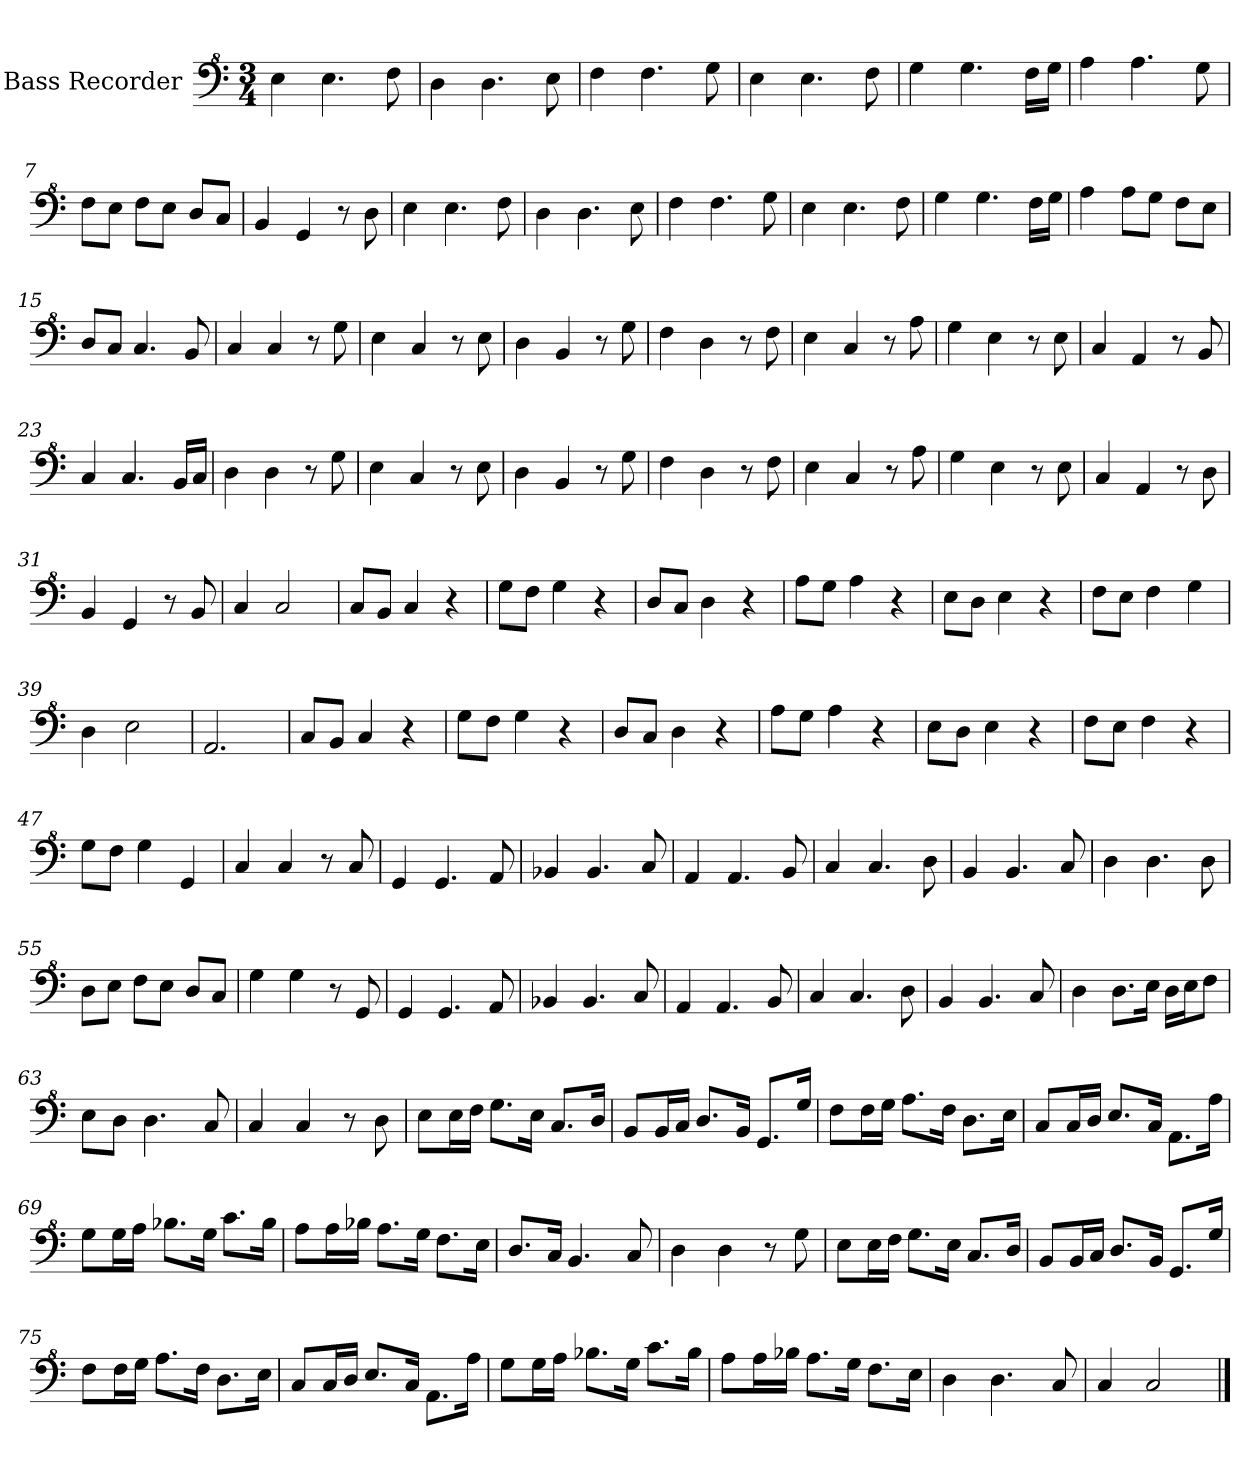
**kern
*part1
*staff1
*I"Bass Recorder
*I'B. Rec.
*clefF^4
*k[]
*M3/4
=1
4e\
4.e\
8f\
=2
4d\
4.d\
8e\
=3
4f\
4.f\
8g\
=4
4e\
4.e\
8f\
=5
4g\
4.g\
16f\LL
16g\JJ
!!LO:LB:g=z
=6
4a\
4.a\
8g\
=7
8f\L
8e\J
8f\L
8e\J
8d/L
8c/J
=8
4B/
4G/
8r
8d\
=9
4e\
4.e\
8f\
=10
4d\
4.d\
8e\
!!LO:LB:g=z
=11
4f\
4.f\
8g\
=12
4e\
4.e\
8f\
=13
4g\
4.g\
16f\LL
16g\JJ
=14
4a\
8a\L
8g\J
8f\L
8e\J
=15
8d/L
8c/J
4.c/
8B/
!!LO:LB:g=z
=16
4c/
4c/
8r
8g\
=17
4e\
4c/
8r
8e\
=18
4d\
4B/
8r
8g\
=19
4f\
4d\
8r
8f\
=20
4e\
4c/
8r
8a\
!!LO:LB:g=z
=21
4g\
4e\
8r
8e\
=22
4c/
4A/
8r
8B/
=23
4c/
4.c/
16B/LL
16c/JJ
=24
4d\
4d\
8r
8g\
=25
4e\
4c/
8r
8e\
!!LO:LB:g=z
=26
4d\
4B/
8r
8g\
=27
4f\
4d\
8r
8f\
=28
4e\
4c/
8r
8a\
=29
4g\
4e\
8r
8e\
=30
4c/
4A/
8r
8d\
!!LO:LB:g=z
=31
4B/
4G/
8r
8B/
=32
4c/
2c/
=33
8c/L
8B/J
4c/
4r
=34
8g\L
8f\J
4g\
4r
=35
8d/L
8c/J
4d\
4r
!!LO:LB:g=z
=36
8a\L
8g\J
4a\
4r
=37
8e\L
8d\J
4e\
4r
=38
8f\L
8e\J
4f\
4g\
=39
4d\
2e\
=40
2.A/
!!LO:LB:g=z
=41
8c/L
8B/J
4c/
4r
=42
8g\L
8f\J
4g\
4r
=43
8d/L
8c/J
4d\
4r
=44
8a\L
8g\J
4a\
4r
=45
8e\L
8d\J
4e\
4r
!!LO:PB:g=z
=46
8f\L
8e\J
4f\
4r
=47
8g\L
8f\J
4g\
4G/
=48
4c/
4c/
8r
8c/
=49
4G/
4.G/
8A/
=50
4B-X/
4.B-/
8c/
!!LO:LB:g=z
=51
4A/
4.A/
8B/
=52
4c/
4.c/
8d\
=53
4B/
4.B/
8c/
=54
4d\
4.d\
8d\
=55
8d\L
8e\J
8f\L
8e\J
8d/L
8c/J
!!LO:LB:g=z
=56
4g\
4g\
8r
8G/
=57
4G/
4.G/
8A/
=58
4B-X/
4.B-/
8c/
=59
4A/
4.A/
8B/
=60
4c/
4.c/
8d\
!!LO:LB:g=z
=61
4B/
4.B/
8c/
=62
4d\
8.d\L
16e\Jk
16d\LL
16e\J
8f\J
=63
8e\L
8d\J
4.d\
8c/
=64
4c/
4c/
8r
8d\
=65
8e\L
16e\L
16f\JJ
8.g\L
16e\Jk
8.c/L
16d/Jk
!!LO:LB:g=z
=66
8B/L
16B/L
16c/JJ
8.d/L
16B/Jk
8.G/L
16g/Jk
=67
8f\L
16f\L
16g\JJ
8.a\L
16f\Jk
8.d\L
16e\Jk
=68
8c/L
16c/L
16d/JJ
8.e/L
16c/Jk
8.A\L
16a\Jk
=69
8g\L
16g\L
16a\JJ
8.b-X\L
16g\Jk
8.cc\L
16b-\Jk
!!LO:LB:g=z
=70
8a\L
16a\L
16b-X\JJ
8.a\L
16g\Jk
8.f\L
16e\Jk
=71
8.d/L
16c/Jk
4.B/
8c/
=72
4d\
4d\
8r
8g\
=73
8e\L
16e\L
16f\JJ
8.g\L
16e\Jk
8.c/L
16d/Jk
!!LO:LB:g=z
=74
8B/L
16B/L
16c/JJ
8.d/L
16B/Jk
8.G/L
16g/Jk
=75
8f\L
16f\L
16g\JJ
8.a\L
16f\Jk
8.d\L
16e\Jk
=76
8c/L
16c/L
16d/JJ
8.e/L
16c/Jk
8.A\L
16a\Jk
!!LO:LB:g=z
=77
8g\L
16g\L
16a\JJ
8.b-X\L
16g\Jk
8.cc\L
16b-\Jk
=78
8a\L
16a\L
16b-X\JJ
8.a\L
16g\Jk
8.f\L
16e\Jk
=79
4d\
4.d\
8c/
=80
4c/
2c/
==
*-
